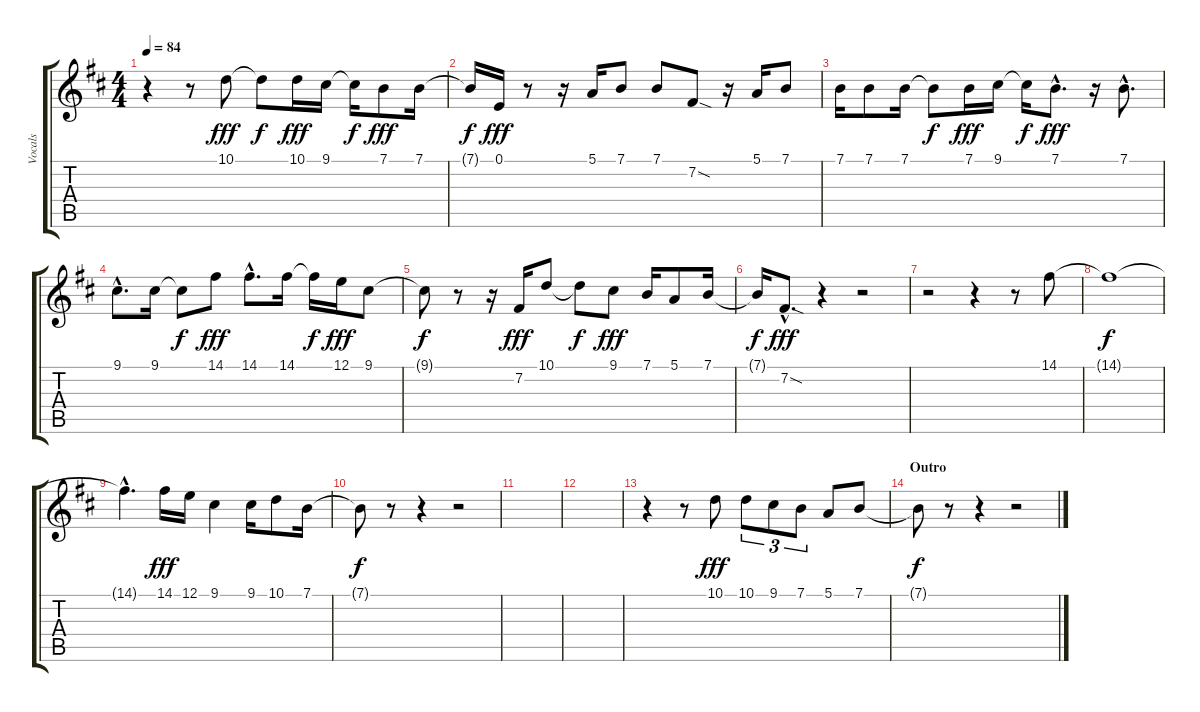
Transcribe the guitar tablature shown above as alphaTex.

\track ("Vocals" "Vocals") {instrument lead6voice}
\staff {score tabs}
\tuning (E4 B3 G3 D3 A2 E2) {hide}
\ts (4 4)
\tempo 84
\clef g2
\ks d
r.4{dy fff} r.8 10.1.8 10.1{t}.8{dy f} 10.1.16{dy fff} 9.1.16 9.1{t}.16{dy f} 7.1.8{dy fff} 7.1.16 |
7.1{t}.16{dy f} 0.1.16{dy fff} r.8 r.16 5.1.16 7.1.8 7.1.8 7.2{sod}.8 r.16 5.1.16 7.1.8 |
7.1.16 7.1.8 7.1.16 7.1{t}.8{dy f} 7.1.16{dy fff} 9.1.16 9.1{t}.16{dy f} 7.1{hac}.8{d dy fff} r.16 7.1{hac}.8{d} |
9.1{hac}.8{d} 9.1.16 9.1{t}.8{dy f} 14.1.8{dy fff} 14.1{hac}.8{d} 14.1.16 14.1{t}.16{dy f} 12.1.16{dy fff} 9.1.8 |
9.1{t}.8{dy f} r.8 r.16 7.2.16{dy fff} 10.1.8 10.1{t}.8{dy f} 9.1.8{dy fff} 7.1.16 5.1.8 7.1.16 |
7.1{t}.16{dy f} 7.2{sod hac}.8{d dy fff} r.4 r.2 |
r.2 r.4 r.8 14.1.8 |
14.1{t}.1{dy f} |
14.1{hac t}.4{d} 14.1.16{dy fff} 12.1.16 9.1.4 9.1.16 10.1.8 7.1.16 |
7.1{t}.8{dy f} r.8 r.4 r.2 |
|
|
r.4 r.8 10.1.8{dy fff} 10.1.8{tu (3 2)} 9.1.8{tu (3 2)} 7.1.8{tu (3 2)} 5.1.8 7.1.8 |
\section ("" "Outro")
7.1{t}.8{dy f} r.8 r.4 r.2
